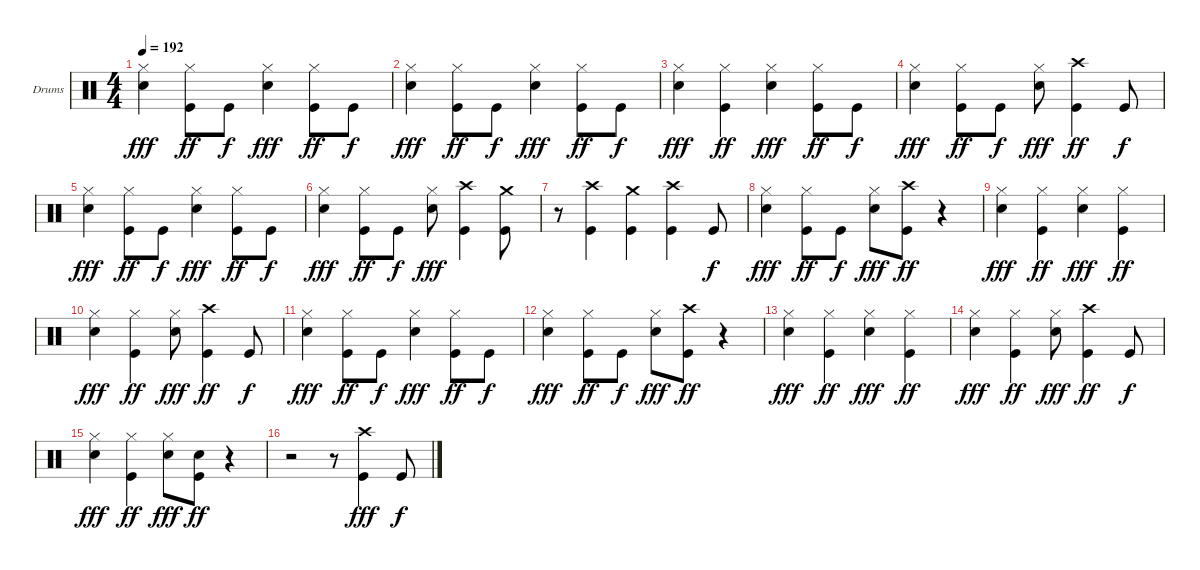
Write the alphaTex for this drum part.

\bracketExtendMode groupsimilarinstruments
\firstSystemTrackNameOrientation horizontal
\otherSystemsTrackNameOrientation horizontal
\track ("Drumkit" "Drums") {instrument percussion}
\staff {score}
\articulation defaults
\ts (4 4)
\tempo 192
\clef neutral
\ks c
("Snare (hit) 2" "Hi-Hat (closed)").4{dy fff} ("Kick (hit)" "Hi-Hat (closed)").8{dy ff} "Kick (hit)".8{dy f} ("Snare (hit) 2" "Hi-Hat (closed)").4{dy fff} ("Kick (hit)" "Hi-Hat (closed)").8{dy ff} "Kick (hit)".8{dy f} |
("Snare (hit) 2" "Hi-Hat (closed)").4{dy fff} ("Kick (hit)" "Hi-Hat (closed)").8{dy ff} "Kick (hit)".8{dy f} ("Snare (hit) 2" "Hi-Hat (closed)").4{dy fff} ("Kick (hit)" "Hi-Hat (closed)").8{dy ff} "Kick (hit)".8{dy f} |
("Snare (hit) 2" "Hi-Hat (closed)").4{dy fff} ("Kick (hit)" "Hi-Hat (closed)").4{dy ff} ("Snare (hit) 2" "Hi-Hat (closed)").4{dy fff} ("Kick (hit)" "Hi-Hat (closed)").8{dy ff} "Kick (hit)".8{dy f} |
("Snare (hit) 2" "Hi-Hat (closed)").4{dy fff} ("Kick (hit)" "Hi-Hat (closed)").8{dy ff} "Kick (hit)".8{dy f} ("Snare (hit) 2" "Hi-Hat (closed)").8{dy fff} ("Kick (hit)" "Crash high (hit)").4{dy ff} "Kick (hit)".8{dy f} |
("Snare (hit) 2" "Hi-Hat (closed)").4{dy fff} ("Kick (hit)" "Hi-Hat (closed)").8{dy ff} "Kick (hit)".8{dy f} ("Snare (hit) 2" "Hi-Hat (closed)").4{dy fff} ("Kick (hit)" "Hi-Hat (closed)").8{dy ff} "Kick (hit)".8{dy f} |
("Snare (hit) 2" "Hi-Hat (closed)").4{dy fff} ("Kick (hit)" "Hi-Hat (closed)").8{dy ff} "Kick (hit)".8{dy f} ("Snare (hit) 2" "Hi-Hat (closed)").8{dy fff} ("Crash high (hit)" "Kick (hit)").4 ("Crash medium (hit)" "Kick (hit)").8 |
r.8 ("Crash high (hit)" "Kick (hit)").4 ("Crash medium (hit)" "Kick (hit)").4 ("Crash high (hit)" "Kick (hit)").4 "Kick (hit)".8{dy f} |
("Snare (hit) 2" "Hi-Hat (closed)").4{dy fff} ("Kick (hit)" "Hi-Hat (closed)").8{dy ff} "Kick (hit)".8{dy f} ("Snare (hit) 2" "Hi-Hat (closed)").8{dy fff} ("Kick (hit)" "Crash high (hit)").8{dy ff} r.4 |
("Snare (hit) 2" "Hi-Hat (closed)").4{dy fff} ("Kick (hit)" "Hi-Hat (closed)").4{dy ff} ("Snare (hit) 2" "Hi-Hat (closed)").4{dy fff} ("Kick (hit)" "Hi-Hat (closed)").4{dy ff} |
("Snare (hit) 2" "Hi-Hat (closed)").4{dy fff} ("Kick (hit)" "Hi-Hat (closed)").4{dy ff} ("Snare (hit) 2" "Hi-Hat (closed)").8{dy fff} ("Kick (hit)" "Crash high (hit)").4{dy ff} "Kick (hit)".8{dy f} |
("Snare (hit) 2" "Hi-Hat (closed)").4{dy fff} ("Kick (hit)" "Hi-Hat (closed)").8{dy ff} "Kick (hit)".8{dy f} ("Snare (hit) 2" "Hi-Hat (closed)").4{dy fff} ("Kick (hit)" "Hi-Hat (closed)").8{dy ff} "Kick (hit)".8{dy f} |
("Snare (hit) 2" "Hi-Hat (closed)").4{dy fff} ("Kick (hit)" "Hi-Hat (closed)").8{dy ff} "Kick (hit)".8{dy f} ("Snare (hit) 2" "Hi-Hat (closed)").8{dy fff} ("Kick (hit)" "Crash high (hit)").8{dy ff} r.4 |
("Snare (hit) 2" "Hi-Hat (closed)").4{dy fff} ("Kick (hit)" "Hi-Hat (closed)").4{dy ff} ("Snare (hit) 2" "Hi-Hat (closed)").4{dy fff} ("Kick (hit)" "Hi-Hat (closed)").4{dy ff} |
("Snare (hit) 2" "Hi-Hat (closed)").4{dy fff} ("Kick (hit)" "Hi-Hat (closed)").4{dy ff} ("Snare (hit) 2" "Hi-Hat (closed)").8{dy fff} ("Kick (hit)" "Crash high (hit)").4{dy ff} "Kick (hit)".8{dy f} |
("Snare (hit) 2" "Hi-Hat (closed)").4{dy fff} ("Kick (hit)" "Hi-Hat (closed)").4{dy ff} ("Snare (hit) 2" "Hi-Hat (closed)").8{dy fff} ("Kick (hit)" "Snare (hit) 2").8{dy ff} r.4 |
r.2 r.8 ("Crash high (hit)" "Kick (hit)").4{dy fff} "Kick (hit)".8{dy f}
